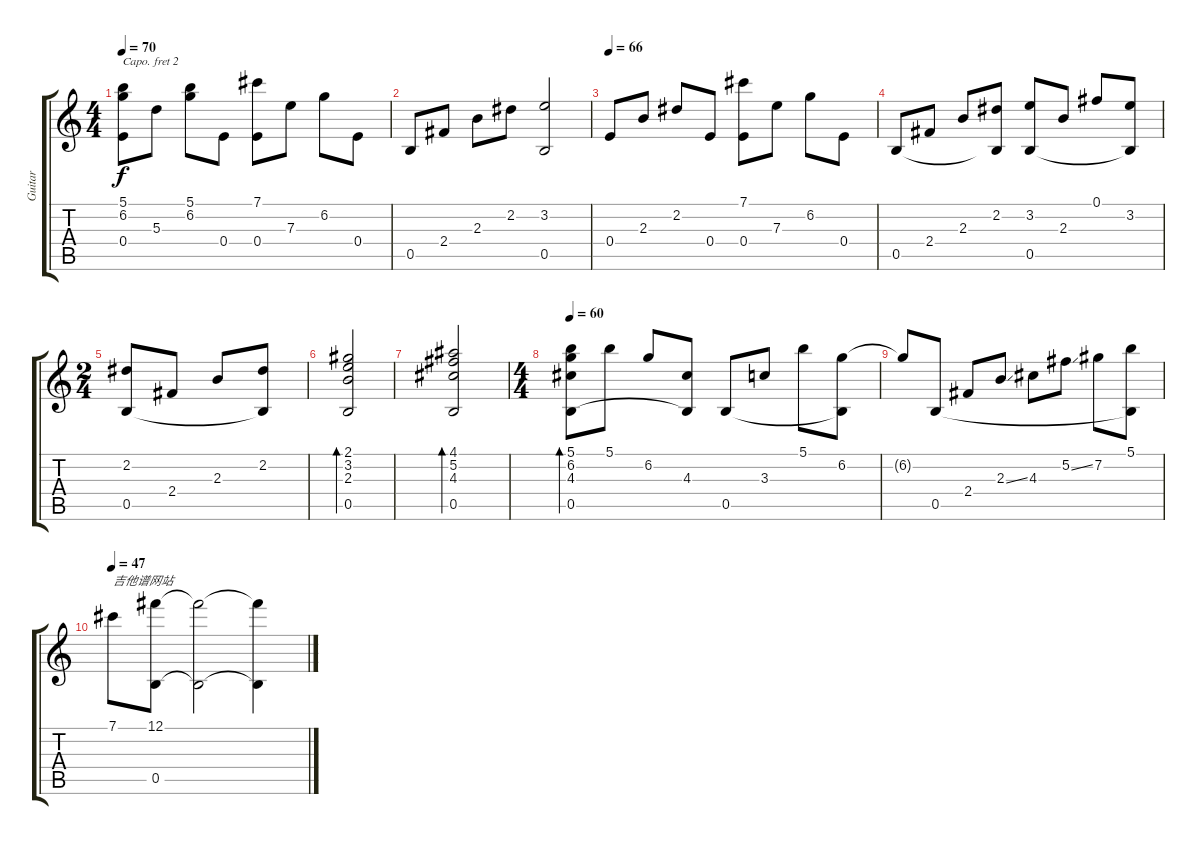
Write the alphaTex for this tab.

\track ("Guitar" "Guitar") {instrument acousticguitarsteel}
\staff {score tabs}
\capo 2
\tuning (E4 B3 G3 D3 A2 E2) {hide}
\ts (4 4)
\tempo 70
\clef g2
\ks c
(5.1 6.2 0.4).8{dy f} 5.3.8 (5.1 6.2).8 0.4.8 (7.1 0.4).8 7.3.8 6.2.8 0.4.8 |
0.5.8 2.4.8 2.3.8 2.2.8 (3.2 0.5).2 |
\tempo 66
0.4.8 2.3.8 2.2.8 0.4.8 (7.1 0.4).8 7.3.8 6.2.8 0.4.8 |
0.5.8 2.4.8 2.3.8 (2.2 0.5{t}).8 (3.2 0.5).8 2.3.8 0.1.8 (3.2 0.5{t}).8 |
\ts (2 4)
(2.2 0.5).8 2.4.8 2.3.8 (2.2 0.5{t}).8 |
(2.1 3.2 2.3 0.5).2{bd 240} |
(4.1 5.2 4.3 0.5).2{bd 240} |
\ts (4 4)
\tempo 60
(5.1 6.2 4.3 0.5).8{bd 240} 5.1.8 6.2.8 (4.3 0.5{t}).8 0.5.8 3.3.8 5.1.8 (6.2 0.5{t}).8 |
6.2{t}.8 0.5.8 2.4.8 2.3{ss}.8 4.3.8 5.2{ss}.8 7.2.8 (5.1 0.5{t}).8 |
\tempo 47
7.1.8{txt "吉他谱网站"} (12.1 0.5).8 (12.1{t} 0.5{t}).2 (12.1{t} 0.5{t}).4
